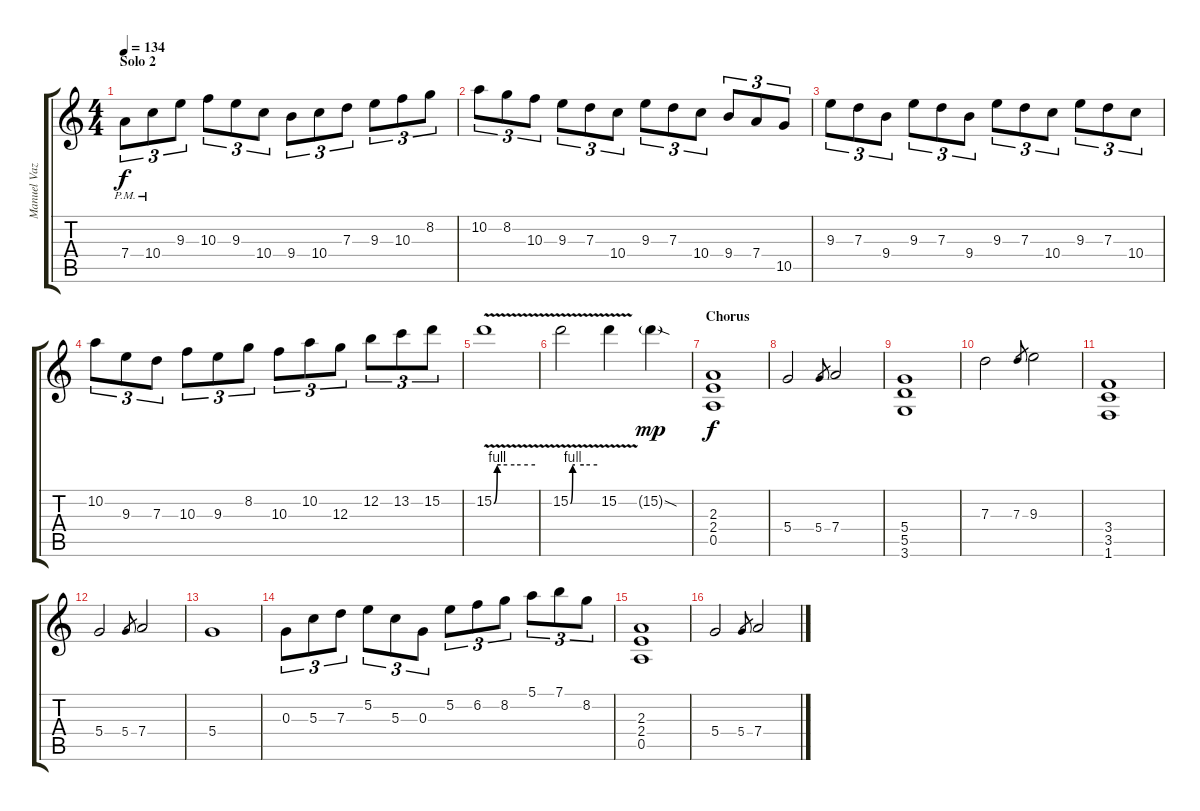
\track ("Manuel Vazquez" "Manuel Vaz") {instrument distortionguitar}
\staff {score tabs}
\tuning (E4 B3 G3 D3 A2 E2) {hide}
\ts (4 4)
\section ("" "Solo 2")
\tempo 134
\clef g2
\ks c
7.4{pm}.8{tu (3 2) dy f} 10.4{pm}.8{tu (3 2)} 9.3.8{tu (3 2)} 10.3.8{tu (3 2)} 9.3.8{tu (3 2)} 10.4.8{tu (3 2)} 9.4.8{tu (3 2)} 10.4.8{tu (3 2)} 7.3.8{tu (3 2)} 9.3.8{tu (3 2)} 10.3.8{tu (3 2)} 8.2.8{tu (3 2)} |
10.2.8{tu (3 2)} 8.2.8{tu (3 2)} 10.3.8{tu (3 2)} 9.3.8{tu (3 2)} 7.3.8{tu (3 2)} 10.4.8{tu (3 2)} 9.3.8{tu (3 2)} 7.3.8{tu (3 2)} 10.4.8{tu (3 2)} 9.4.8{tu (3 2)} 7.4.8{tu (3 2)} 10.5.8{tu (3 2)} |
9.3.8{tu (3 2)} 7.3.8{tu (3 2)} 9.4.8{tu (3 2)} 9.3.8{tu (3 2)} 7.3.8{tu (3 2)} 9.4.8{tu (3 2)} 9.3.8{tu (3 2)} 7.3.8{tu (3 2)} 10.4.8{tu (3 2)} 9.3.8{tu (3 2)} 7.3.8{tu (3 2)} 10.4.8{tu (3 2)} |
10.2.8{tu (3 2)} 9.3.8{tu (3 2)} 7.3.8{tu (3 2)} 10.3.8{tu (3 2)} 9.3.8{tu (3 2)} 8.2.8{tu (3 2)} 10.3.8{tu (3 2)} 10.2.8{tu (3 2)} 12.3.8{tu (3 2)} 12.2.8{tu (3 2)} 13.2.8{tu (3 2)} 15.2.8{tu (3 2)} |
15.2{be (custom 0 0 5 4 10 4 30 4 60 4) v}.1 |
15.2{be (custom 0 0 5 4 10 4 30 4 60 4) v}.2 15.2{v}.4 15.2{sod g}.4{dy mp} |
\section ("" "Chorus")
(2.3 2.4 0.5).1{dy f} |
5.4.2 5.4.8{gr} 7.4.2 |
(5.4 5.5 3.6).1 |
7.3.2 7.3.8{gr} 9.3.2 |
(3.4 3.5 1.6).1 |
5.4.2 5.4.8{gr} 7.4.2 |
5.4.1 |
0.3.8{tu (3 2)} 5.3.8{tu (3 2)} 7.3.8{tu (3 2)} 5.2.8{tu (3 2)} 5.3.8{tu (3 2)} 0.3.8{tu (3 2)} 5.2.8{tu (3 2)} 6.2.8{tu (3 2)} 8.2.8{tu (3 2)} 5.1.8{tu (3 2)} 7.1.8{tu (3 2)} 8.2.8{tu (3 2)} |
(2.3 2.4 0.5).1 |
5.4.2 5.4.8{gr} 7.4.2
